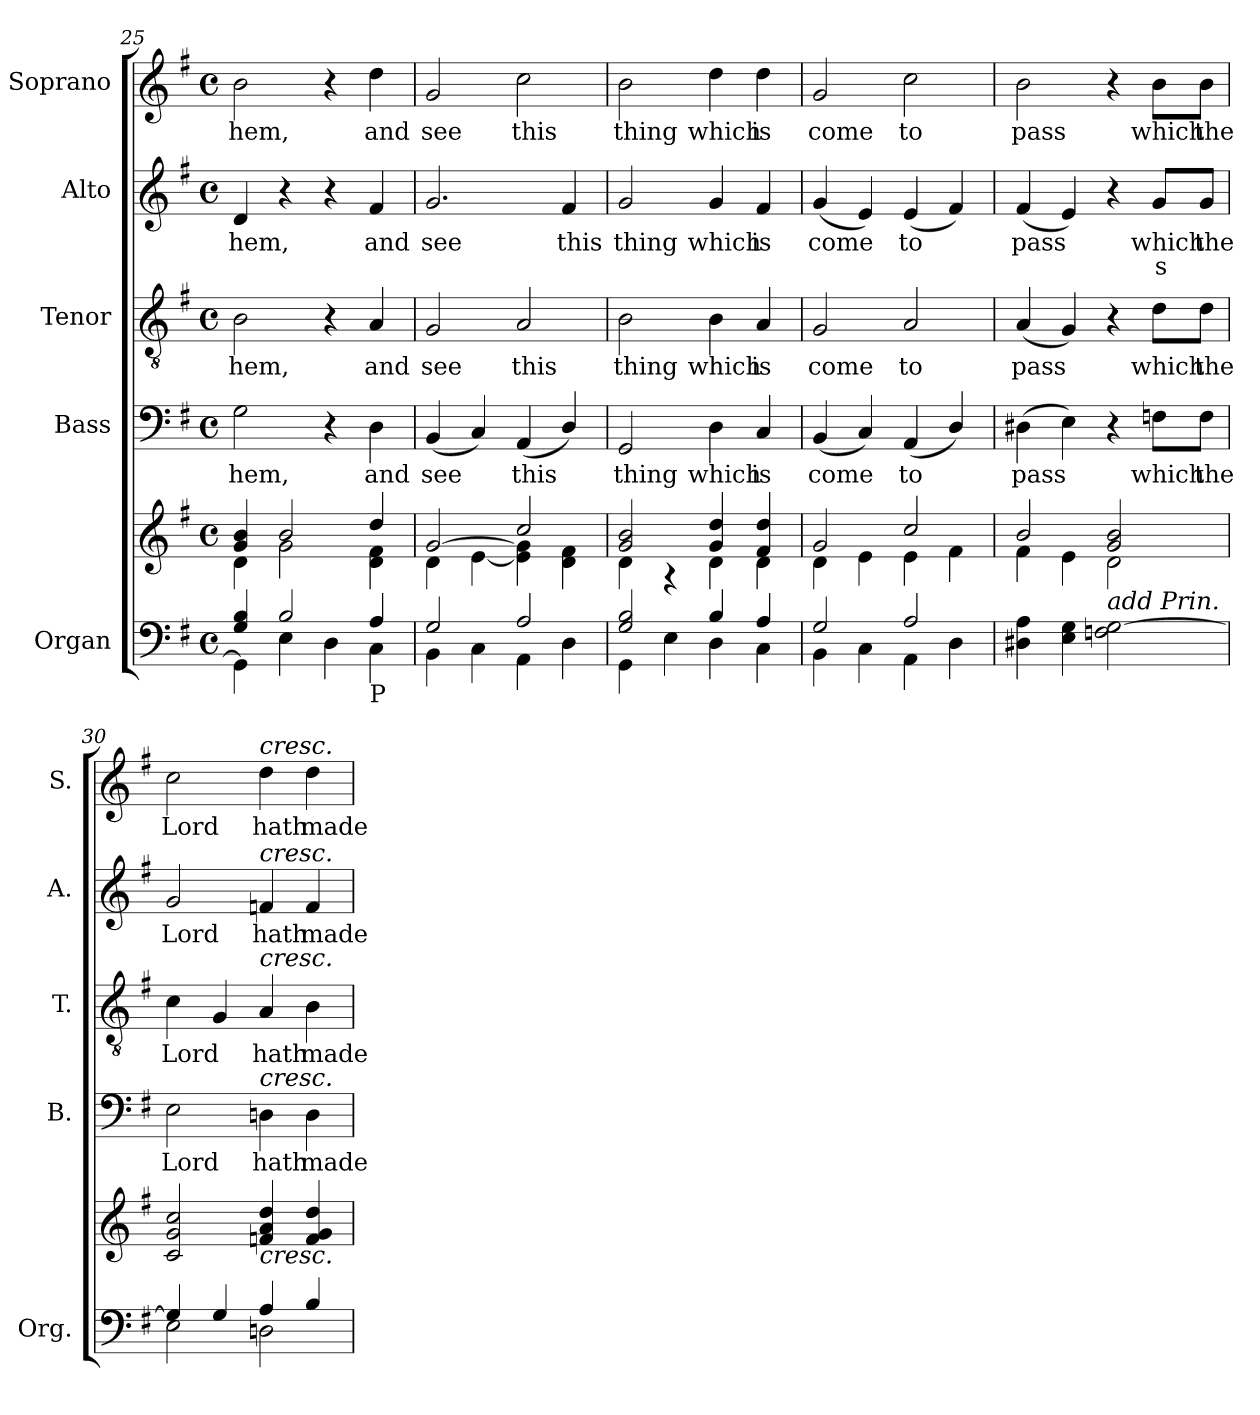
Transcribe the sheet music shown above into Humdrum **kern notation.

**kern	**kern	**kern	**text	**kern	**text	**kern	**text	**text	**kern	**text
*part5	*part5	*part4	*part4	*part3	*part3	*part2	*part2	*part2	*part1	*part1
*staff6	*staff5	*staff4	*staff4	*staff3	*staff3	*staff2	*staff2	*staff2	*staff1	*staff1
*I"Organ	*	*I"Bass	*	*I"Tenor	*	*I"Alto	*	*	*I"Soprano	*
*I'Org.	*	*I'B.	*	*I'T.	*	*I'A.	*	*	*I'S.	*
*clefF4	*clefG2	*clefF4	*	*clefGv2	*	*clefG2	*	*	*clefG2	*
*	*	*	*	*ITrd7c12	*	*	*	*	*	*
*k[f#]	*k[f#]	*k[f#]	*	*k[f#]	*	*k[f#]	*	*	*k[f#]	*
*G:	*G:	*G:	*	*G:	*	*G:	*	*	*G:	*
*M4/4	*M4/4	*M4/4	*	*M4/4	*	*M4/4	*	*	*M4/4	*
*met(c)	*met(c)	*met(c)	*	*met(c)	*	*met(c)	*	*	*met(c)	*
=25	=25	=25	=25	=25	=25	=25	=25	=25	=25	=25
*^	*^	*	*	*	*	*	*	*	*	*
!	!	!	!	!	!LO:LY:b:color=#000000	!	!	!	!	!	!	!
!	!	!	!	!	!	!	!LO:LY:b:color=#000000	!	!	!	!	!
!	!	!	!	!	!	!	!	!	!LO:LY:b:color=#000000	!	!	!
!	!	!	!	!	!	!	!	!	!	!	!	!LO:LY:b:color=#000000
4Gi/ 4Bi	4GGi\]	4gi/ 4bi	4di\	2Gi\	-hem,	2BBi\	-hem,	4di/	-hem,	.	2bi\	-hem,
2Bi/	4Ei\	2bi/	2gi\	.	.	.	.	4r	.	.	.	.
.	4Di\	.	.	4r	.	4r	.	4r	.	.	4r	.
!	!	!	!	!	!LO:LY:b:color=#000000	!	!	!	!	!	!	!
!	!	!	!	!	!	!	!LO:LY:b:color=#000000	!	!	!	!	!
!	!	!	!	!	!	!	!	!	!LO:LY:b:color=#000000	!	!	!
!LO:TX:b:t=P	!	!	!	!	!	!	!	!	!	!	!	!
!	!	!	!	!	!	!	!	!	!	!	!	!LO:LY:b:color=#000000
4Ai/	4Ci\	4ddi/	4di\ 4f#i	4Di\	and	4AAi/	and	4f#i/	and	.	4ddi\	and
=26	=26	=26	=26	=26	=26	=26	=26	=26	=26	=26	=26	=26
!	!	!	!	!	!LO:LY:b:color=#000000	!	!	!	!	!	!	!
!	!	!	!	!	!	!	!LO:LY:b:color=#000000	!	!	!	!	!
!	!	!	!	!	!	!	!	!	!LO:LY:b:color=#000000	!	!	!
!	!	!	!	!	!	!	!	!	!	!	!	!LO:LY:b:color=#000000
2Gi/	4BBi\	[>2gi/	4di\	(4BBi/	see	2GGi/	see	2.gi/	see	.	2gi/	see
.	4Ci\	.	[<4ei\	4Ci/)	.	.	.	.	.	.	.	.
!	!	!	!	!	!LO:LY:b:color=#000000	!	!	!	!	!	!	!
!	!	!	!	!	!	!	!LO:LY:b:color=#000000	!	!	!	!	!
!	!	!	!	!	!	!	!	!	!	!	!	!LO:LY:b:color=#000000
2Ai/	4AAi\	2cci/	4ei\] 4gi]	(4AAi/	this	2AAi/	this	.	.	.	2cci\	this
!	!	!	!	!	!	!	!	!	!LO:LY:b:color=#000000	!	!	!
.	4Di\	.	4di\ 4f#i	4Di/)	.	.	.	4f#i/	this	.	.	.
!!LO:LB:g=z
=27	=27	=27	=27	=27	=27	=27	=27	=27	=27	=27	=27	=27
!	!	!	!	!	!LO:LY:b:color=#000000	!	!	!	!	!	!	!
!	!	!	!	!	!	!	!LO:LY:b:color=#000000	!	!	!	!	!
!	!	!	!	!	!	!	!	!	!LO:LY:b:color=#000000	!	!	!
!	!	!	!	!	!	!	!	!	!	!	!	!LO:LY:b:color=#000000
2Gi/ 2Bi	4GGi\	2gi/ 2bi	4di\	2GGi/	thing	2BBi\	thing	2gi/	thing	.	2bi\	thing
.	4Ei\	.	4r	.	.	.	.	.	.	.	.	.
!	!	!	!	!	!LO:LY:b:color=#000000	!	!	!	!	!	!	!
!	!	!	!	!	!	!	!LO:LY:b:color=#000000	!	!	!	!	!
!	!	!	!	!	!	!	!	!	!LO:LY:b:color=#000000	!	!	!
!	!	!	!	!	!	!	!	!	!	!	!	!LO:LY:b:color=#000000
4Bi/	4Di\	4gi/ 4ddi	4di\	4Di\	which	4BBi\	which	4gi/	which	.	4ddi\	which
!	!	!	!	!	!LO:LY:b:color=#000000	!	!	!	!	!	!	!
!	!	!	!	!	!	!	!LO:LY:b:color=#000000	!	!	!	!	!
!	!	!	!	!	!	!	!	!	!LO:LY:b:color=#000000	!	!	!
!	!	!	!	!	!	!	!	!	!	!	!	!LO:LY:b:color=#000000
4Ai/	4Ci\	4f#i/ 4ddi	4di\	4Ci/	is	4AAi/	is	4f#i/	is	.	4ddi\	is
=28	=28	=28	=28	=28	=28	=28	=28	=28	=28	=28	=28	=28
!	!	!	!	!	!LO:LY:b:color=#000000	!	!	!	!	!	!	!
!	!	!	!	!	!	!	!LO:LY:b:color=#000000	!	!	!	!	!
!	!	!	!	!	!	!	!	!	!LO:LY:b:color=#000000	!	!	!
!	!	!	!	!	!	!	!	!	!	!	!	!LO:LY:b:color=#000000
2Gi/	4BBi\	2gi/	4di\	(4BBi/	come	2GGi/	come	(4gi/	come	.	2gi/	come
.	4Ci\	.	4ei\	4Ci/)	.	.	.	4ei/)	.	.	.	.
!	!	!	!	!	!LO:LY:b:color=#000000	!	!	!	!	!	!	!
!	!	!	!	!	!	!	!LO:LY:b:color=#000000	!	!	!	!	!
!	!	!	!	!	!	!	!	!	!LO:LY:b:color=#000000	!	!	!
!	!	!	!	!	!	!	!	!	!	!	!	!LO:LY:b:color=#000000
2Ai/	4AAi\	2cci/	4ei\	(4AAi/	to	2AAi/	to	(4ei/	to	.	2cci\	to
.	4Di\	.	4f#i\	4Di/)	.	.	.	4f#i/)	.	.	.	.
*v	*v	*	*	*	*	*	*	*	*	*	*	*
=29	=29	=29	=29	=29	=29	=29	=29	=29	=29	=29	=29
*^	*	*	*	*	*	*	*	*	*	*	*
!	!	!	!	!	!LO:LY:b:color=#000000	!	!	!	!	!	!	!
*v	*v	*	*	*	*	*	*	*	*	*	*	*
*^	*	*	*	*	*	*	*	*	*	*	*
!	!	!	!	!	!	!	!LO:LY:b:color=#000000	!	!	!	!	!
*v	*v	*	*	*	*	*	*	*	*	*	*	*
*^	*	*	*	*	*	*	*	*	*	*	*
!	!	!	!	!	!	!	!	!	!LO:LY:b:color=#000000	!	!	!
*v	*v	*	*	*	*	*	*	*	*	*	*	*
*^	*	*	*	*	*	*	*	*	*	*	*
!	!	!	!	!	!	!	!	!	!	!	!	!LO:LY:b:color=#000000
*v	*v	*	*	*	*	*	*	*	*	*	*	*
4D#Xi\ 4Ai	2bi/	4f#i\	(4D#Xi\	pass	(4AAi/	pass	(4f#i/	pass	.	2bi\	pass
4Ei\ 4Gi	.	4ei\	4Ei\)	.	4GGi/)	.	4ei/)	.	.	.	.
!	!LO:TX:b:i:t=add Prin.	!	!	!	!	!	!	!	!	!	!
2Fni\ [>2Gi	2gi/ 2bi	2di\	4r	.	4r	.	4r	.	.	4r	.
!	!	!	!	!LO:LY:b:color=#000000	!	!	!	!	!	!	!
!	!	!	!	!	!	!LO:LY:b:color=#000000	!	!	!	!	!
!	!	!	!	!	!	!	!	!LO:LY:b:color=#000000	!LO:LY:b:color=#000000	!	!
!	!	!	!	!	!	!	!	!	!	!	!LO:LY:b:color=#000000
.	.	.	8Fni\L	which	8Di\L	which	8gi/L	which	s	8bi\L	which
!	!	!	!	!LO:LY:b:color=#000000	!	!	!	!	!	!	!
!	!	!	!	!	!	!LO:LY:b:color=#000000	!	!	!	!	!
!	!	!	!	!	!	!	!	!LO:LY:b:color=#000000	!	!	!
!	!	!	!	!	!	!	!	!	!	!	!LO:LY:b:color=#000000
.	.	.	8Fi\J	the	8Di\J	the	8gi/J	the	.	8bi\J	the
*	*v	*v	*	*	*	*	*	*	*	*	*
=30	=30	=30	=30	=30	=30	=30	=30	=30	=30	=30
*^	*	*	*	*	*	*	*	*	*	*
!	!	!	!	!LO:LY:b:color=#000000	!	!	!	!	!	!	!
!	!	!	!	!	!	!LO:LY:b:color=#000000	!	!	!	!	!
!	!	!	!	!	!	!	!	!LO:LY:b:color=#000000	!	!	!
!	!	!	!	!	!	!	!	!	!	!	!LO:LY:b:color=#000000
4Gi/]	2Ei\	2ci/ 2gi 2cci	2Ei\	Lord	4Ci\	Lord	2gi/	Lord	.	2cci\	Lord
4Gi/	.	.	.	.	4GGi/	.	.	.	.	.	.
!	!	!	!	!LO:LY:b:color=#000000	!	!	!	!	!	!	!
!	!	!	!	!	!	!LO:LY:b:color=#000000	!	!	!	!	!
!	!	!	!	!	!	!	!	!LO:LY:b:color=#000000	!	!	!
!	!	!	!	!	!	!	!	!	!	!LO:TX:a:i:t=cresc.	!
!	!	!	!	!	!	!	!LO:TX:a:i:t=cresc.	!	!	!	!
!	!	!	!	!	!LO:TX:a:i:t=cresc.	!	!	!	!	!	!
!	!	!	!LO:TX:a:i:t=cresc.	!	!	!	!	!	!	!	!
!	!	!LO:TX:b:i:t=cresc.	!	!	!	!	!	!	!	!	!
!	!	!	!	!	!	!	!	!	!	!	!LO:LY:b:color=#000000
4Ai/	2Dni\	4fni/ 4ai 4ddi	4Dni\	hath	4AAi/	hath	4fni/	hath	.	4ddi\	hath
!	!	!	!	!LO:LY:b:color=#000000	!	!	!	!	!	!	!
!	!	!	!	!	!	!LO:LY:b:color=#000000	!	!	!	!	!
!	!	!	!	!	!	!	!	!LO:LY:b:color=#000000	!	!	!
!	!	!	!	!	!	!	!	!	!	!	!LO:LY:b:color=#000000
4Bi/	.	4fi/ 4gi 4ddi	4Di\	made	4BBi\	made	4fi/	made	.	4ddi\	made
*v	*v	*	*	*	*	*	*	*	*	*	*
=	=	=	=	=	=	=	=	=	=	=
*-	*-	*-	*-	*-	*-	*-	*-	*-	*-	*-
